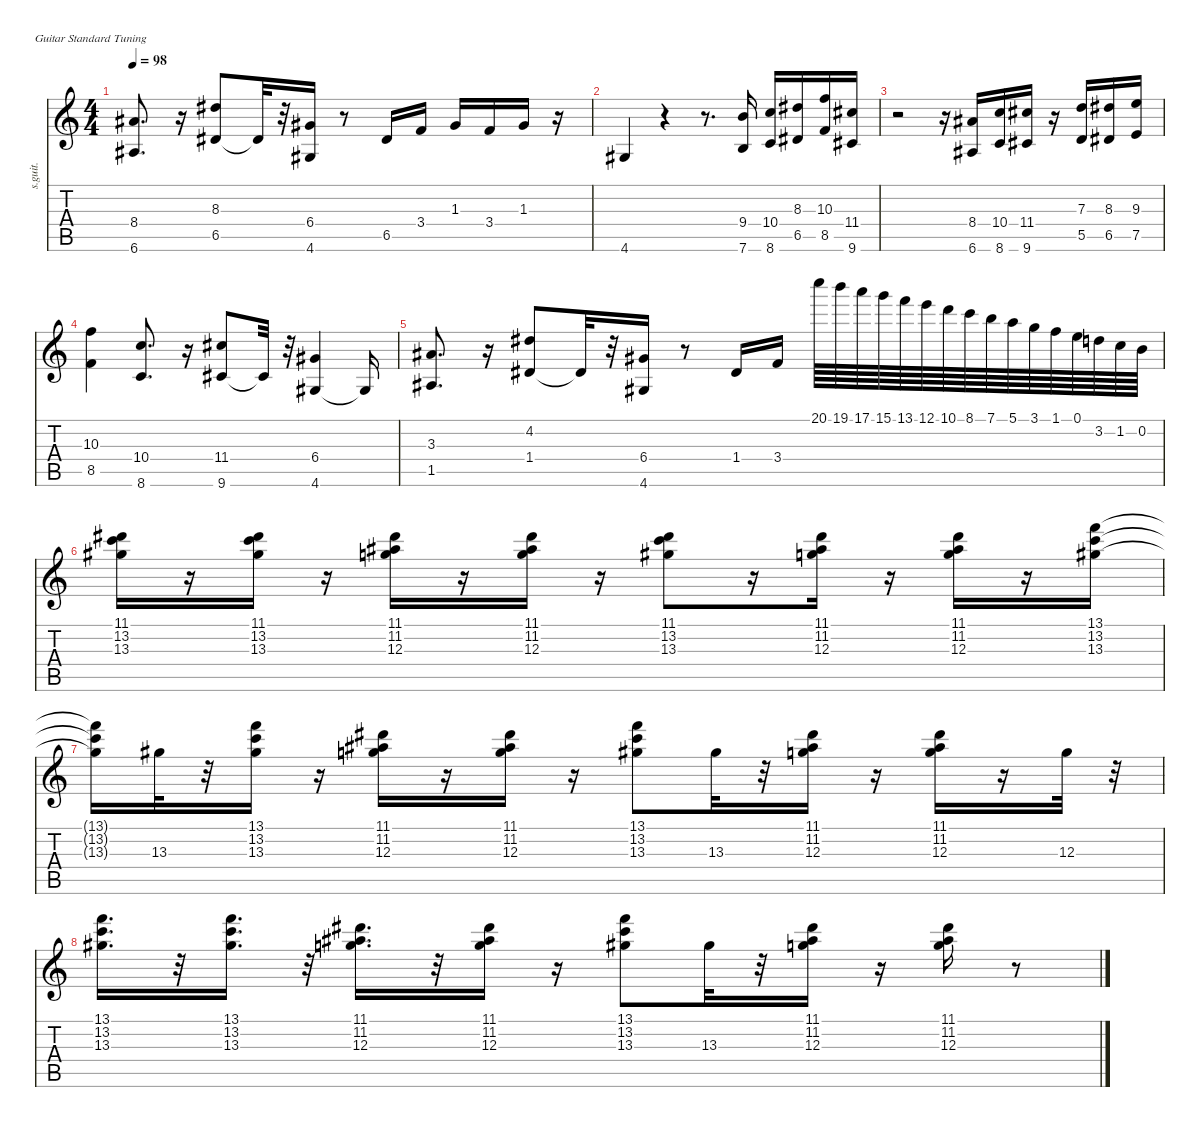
\defaultSystemsLayout 4
\hideDynamics
\bracketExtendMode nobrackets
\track ("" "s.guit.") {instrument brightacousticpiano}
\staff {score tabs}
\tuning (E4 B3 G3 D3 A2 E2)
\displaytranspose 12
\ts (4 4)
\tempo 98
\clef g2
\ks c
(8.4{acc #} 6.6{acc #}).8{d dy f} r.16 (8.3{acc #} 6.5{acc #}).8 6.5{t acc #}.32 r.32 (6.4{acc #} 4.6{acc #}).16 r.8 6.5{acc #}.16 3.4.16 1.3{acc #}.16 3.4.16 1.3{acc #}.16 r.16 |
4.6{acc #}.4 r.4 r.8{d} (9.4 7.6).16 (10.4 8.6).16 (8.3{acc #} 6.5{acc #}).16 (10.3 8.5).16 (11.4{acc #} 9.6{acc #}).16 |
r.2 r.16 (8.4{acc #} 6.6{acc #}).16 (10.4 8.6).16 (11.4{acc #} 9.6{acc #}).16 r.16 (7.3 5.5).16 (8.3{acc #} 6.5{acc #}).16 (9.3 7.5).16 |
(10.3 8.5).4 (10.4 8.6).8{d} r.16 (11.4{acc #} 9.6{acc #}).8 9.6{t acc #}.32 r.32 (6.4{acc #} 4.6{acc #}).4 4.6{t acc #}.16 |
(3.3{acc #} 1.5{acc #}).8{d} r.16 (4.2{acc #} 1.4{acc #}).8 1.4{t acc #}.32 r.32 (6.4{acc #} 4.6{acc #}).16 r.8 1.4{acc #}.16 3.4.16 20.1.64 19.1.64 17.1.64 15.1.64 13.1.64 12.1.64 10.1.64 8.1.64 7.1.64 5.1.64 3.1.64 1.1.64 0.1.64 3.2.64 1.2.64 0.2.64 |
(11.1{acc #} 13.2 13.3{acc #}).16 r.16 (11.1{acc #} 13.2 13.3{acc #}).16 r.16 (11.1{acc #} 11.2{acc #} 12.3).16 r.16 (11.1{acc #} 11.2{acc #} 12.3).16 r.16 (11.1{acc #} 13.2 13.3{acc #}).8 r.16 (11.1{acc #} 11.2{acc #} 12.3).16 r.16 (11.1{acc #} 11.2{acc #} 12.3).16 r.16 (13.1 13.2 13.3{acc #}).16 |
(13.1{t} 13.2{t} 13.3{t acc #}).16 13.3{acc #}.32 r.32 (13.1 13.2 13.3{acc #}).16 r.16 (11.1{acc #} 11.2{acc #} 12.3).16 r.16 (11.1{acc #} 11.2{acc #} 12.3).16 r.16 (13.1 13.2 13.3{acc #}).8 13.3{acc #}.32 r.32 (11.1{acc #} 11.2{acc #} 12.3).16 r.16 (11.1{acc #} 11.2{acc #} 12.3).16 r.16 12.3.32 r.32 |
(13.1 13.2 13.3{acc #}).16{d} r.32 (13.1 13.2 13.3{acc #}).16{d} r.32 (11.1{acc #} 11.2{acc #} 12.3).16{d} r.32 (11.1{acc #} 11.2{acc #} 12.3).16 r.16 (13.1 13.2 13.3{acc #}).8 13.3{acc #}.32 r.32 (11.1{acc #} 11.2{acc #} 12.3).16 r.16 (11.1{acc #} 11.2{acc #} 12.3).16 r.8
